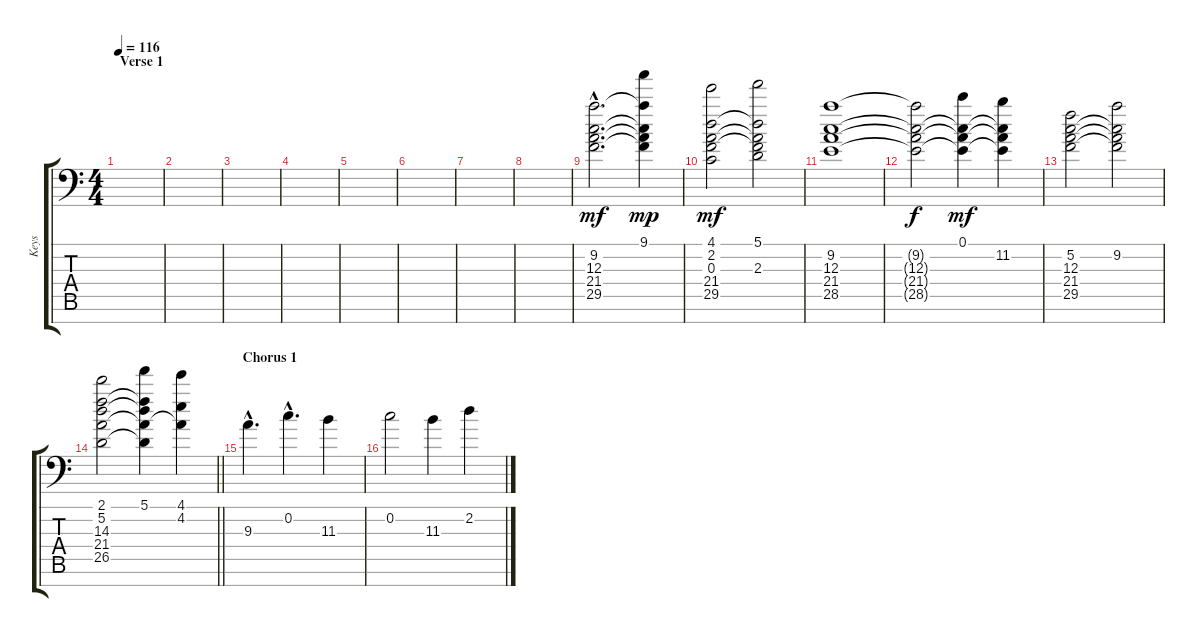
\track ("Keys" "Keys") {instrument stringensemble1}
\staff {score tabs}
\tuning (C6 C5 C4 C3 C2 C1 C0) {hide}
\ts (4 4)
\section ("" "Verse 1")
\tempo 116
\clef f4
\ks c
|
|
|
|
|
|
|
|
(9.2{hac} 12.3{hac} 21.4{hac} 29.5{hac}).2{d dy mf} (9.1 9.2{t} 12.3{t} 21.4{t} 29.5{t}).4{dy mp} |
(4.1 2.2 0.3 21.4 29.5).2{dy mf} (5.1 2.2{t} 2.3 21.4{t} 29.5{t}).2 |
(9.2 12.3 21.4 28.5).1 |
(9.2{t} 12.3{t} 21.4{t} 28.5{t}).2{dy f} (0.1 12.3{t} 21.4{t} 28.5{t}).4{dy mf} (11.2 12.3{t} 21.4{t} 28.5{t}).4 |
(5.2 12.3 21.4 29.5).2 (9.2 12.3{t} 21.4{t} 29.5{t}).2 |
\barLineRight lightlight
(2.1 5.2 14.3 21.4 26.5).2 (5.1 5.2{t} 14.3{t} 21.4{t} 26.5{t}).4 (4.1 4.2 21.4{t}).4 |
\section ("" "Chorus 1")
9.3{hac}.4{d} 0.2{hac}.4{d} 11.3.4 |
0.2.2 11.3.4 2.2.4
